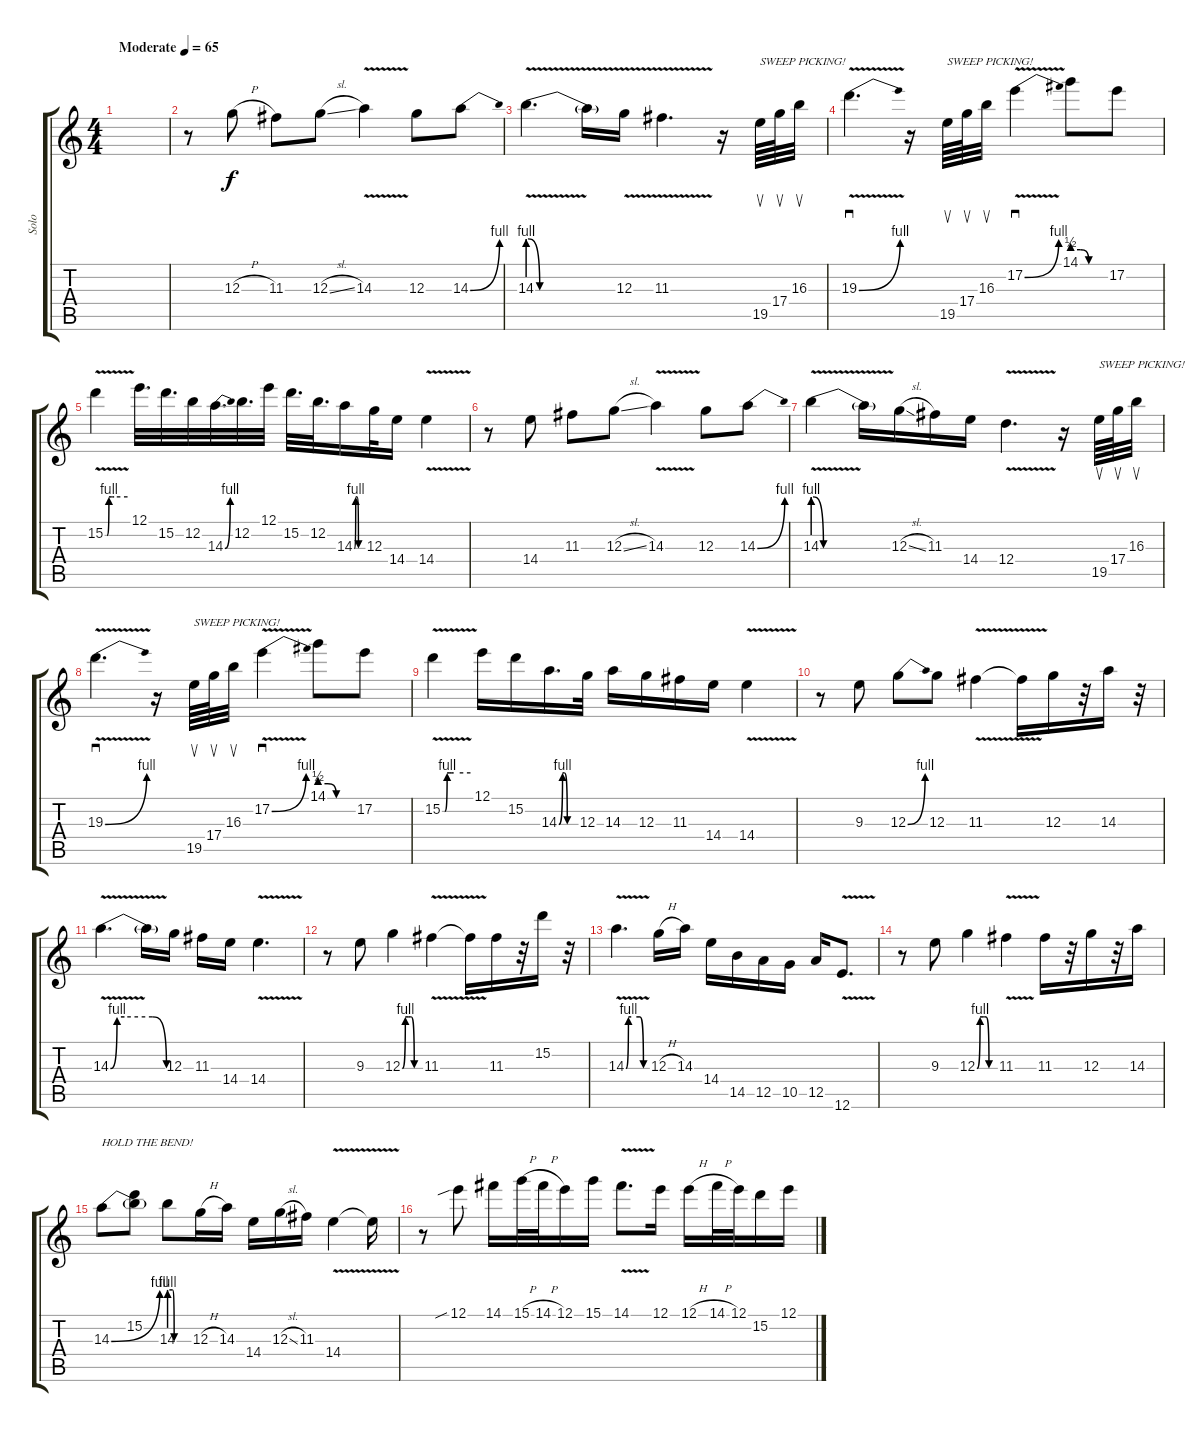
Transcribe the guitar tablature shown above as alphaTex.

\track ("Solo" "Solo") {instrument distortionguitar}
\staff {score tabs}
\tuning (E4 B3 G3 D3 A2 E2) {hide}
\ts (4 4)
\tempo (65 "Moderate")
\clef g2
\ks c
|
r.8 12.3{h}.8 11.3.8 12.3{sl}.8 14.3{v}.4 12.3.8 14.3{be (bend 0 0 60 4)}.8 |
14.3{be (custom 0 4 8 0 13 0 30 0 60 0) v}.4{d} 14.3{t}.16 12.3{v}.16 11.3{v}.4{d} r.16 19.5.64{su txt "SWEEP PICKING!"} 17.4.64{su} 16.3.32{su} |
19.3{be (bend 0 0 60 4) v}.4{d sd} r.16 19.5.64{su txt "SWEEP PICKING!"} 17.4.64{su} 16.3.32{su} 17.2{be (bend 0 0 60 4) v}.4{sd} 14.1{be (custom 0 2 15 2 30 0 60 0)}.8 17.2.8 |
15.2{be (custom 0 0 5 0 10 4 16 4 20 4 24 4 60 4) v}.4 12.1.32{d} 15.2.32{d} 12.2.32 14.3{be (bend 0 0 60 4)}.32{d} 12.2.32{d} 12.1.32 15.2.32{d} 12.2.32{d} 14.3{be (custom 0 0 10 4 20 4 30 0 60 0)}.16 12.3.32 14.4.16 14.4{v}.4 |
r.8 14.4.8 11.3.8 12.3{sl}.8 14.3{v}.4 12.3.8 14.3{be (bend 0 0 60 4)}.8 |
14.3{be (custom 0 4 8 0 13 0 30 0 60 0) v}.4 14.3{t}.16 12.3{sl}.16 11.3.16 14.4.16 12.4{v}.4{d} r.16 19.5.64{su txt "SWEEP PICKING!"} 17.4.64{su} 16.3.32{su} |
19.3{be (bend 0 0 60 4) v}.4{d sd} r.16 19.5.64{su txt "SWEEP PICKING!"} 17.4.64{su} 16.3.32{su} 17.2{be (bend 0 0 60 4) v}.4{sd} 14.1{be (custom 0 2 15 2 30 0 60 0)}.8 17.2.8 |
15.2{be (custom 0 0 5 0 10 4 16 4 20 4 24 4 60 4) v}.4 12.1.16 15.2.16 14.3{be (custom 0 0 13 4 20 4 30 0 60 0)}.16{d} 12.3.32 14.3.16 12.3.16 11.3.16 14.4.16 14.4{v}.4 |
r.8 9.3.8 12.3{be (bend 0 0 60 4)}.8 12.3.8 11.3{v}.4 11.3{t}.16 12.3.16 r.32 14.3.16 r.32 |
14.3{be (custom 0 0 7 4 15 4 45 4 60 0) v}.4{d} 14.3{t}.16 12.3.16 11.3.16 14.4.16 14.4{v}.4{d} |
r.8 9.3.8 12.3{be (custom 0 0 10 4 20 4 26 4 30 4 40 0 60 0)}.4 11.3{v}.4 11.3{t}.16 11.3.16 r.32 15.2.16 r.32 |
14.3{be (custom 0 0 7 4 15 4 40 4 50 0 60 0) v}.4{d} 12.3{h}.16 14.3.16 14.4.16 14.5.16 12.5.16 10.5.16 12.5.16 12.6{v}.8{d} |
r.8 9.3.8 12.3{be (custom 0 0 10 4 20 4 26 4 30 4 40 0 60 0)}.4 11.3{v}.4 11.3.16 r.32 12.3.16 r.32 14.3.16 |
14.3{be (bend 0 0 60 4)}.8{txt "HOLD THE BEND!"} (15.2 14.3{t}).8 14.3{be (custom 0 4 10 4 15 0 19 0 30 0 60 0)}.8 12.3{h}.16 14.3.16 14.4.16 12.3{sl}.16 11.3.16 14.4{v}.4 14.4{t}.16 |
r.8 12.1{sib}.8 14.1.16 15.1{h}.32 14.1{h}.32 12.1.16 15.1.16 14.1{v}.8{d} 12.1.16 12.1{h}.16 14.1{h}.32 12.1.32 15.2.16 12.1.16
